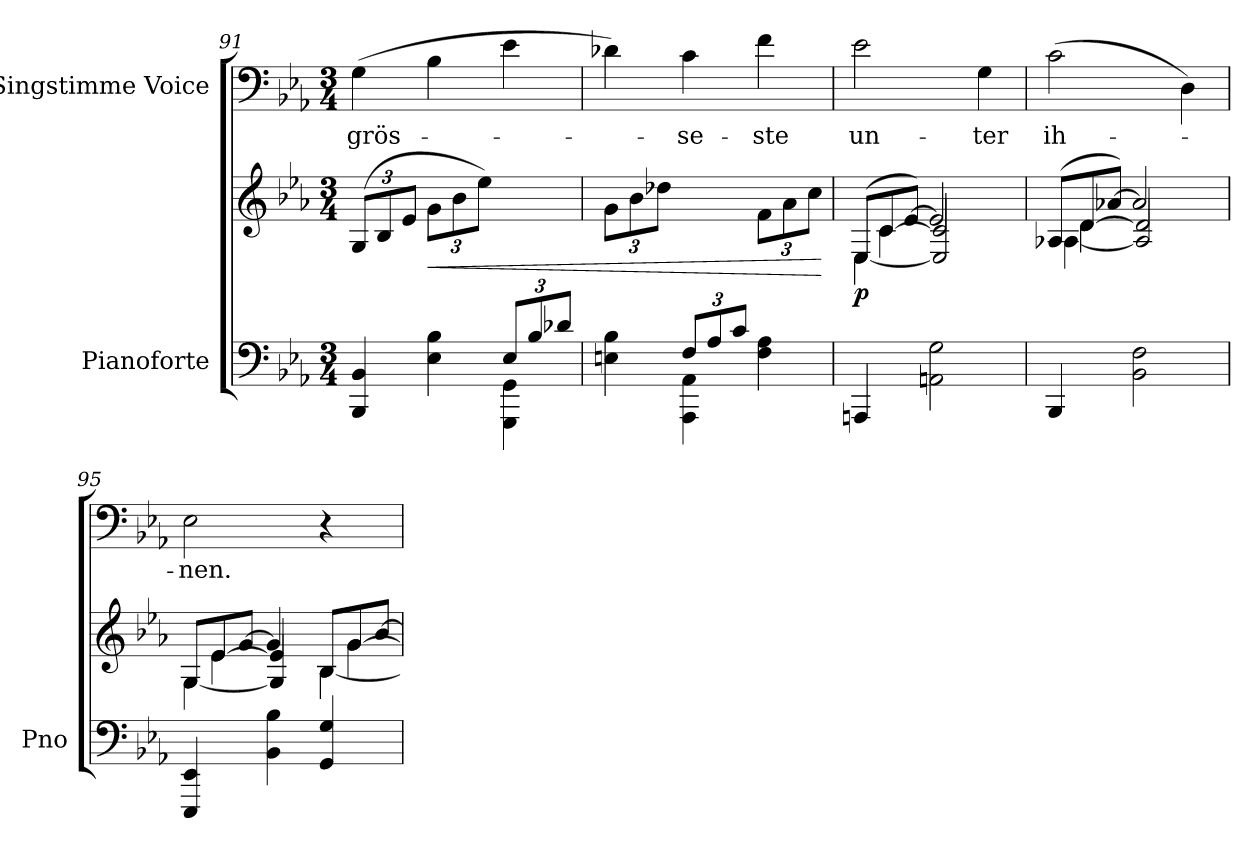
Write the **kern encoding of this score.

**kern	**kern	**dynam	**kern	**text
*part2	*part2	*part2	*part1	*part1
*staff3	*staff2	*staff2/3	*staff1	*staff1
*I"Pianoforte	*	*	*I"Singstimme Voice	*
*I'Pno	*	*	*	*
*clefF4	*clefG2	*	*clefF4	*
*k[b-e-a-]	*k[b-e-a-]	*	*k[b-e-a-]	*
*M3/4	*M3/4	*	*M3/4	*
=91	=91	=91	=91	=91
*^	*	*	*	*
*	*	*Xbrackettup	*	*	*
2ryy	4BBB-/ 4BB-/	(12G/L	.	(4G\	grös-
.	.	12B-/	.	.	.
.	.	12e-/J	.	.	.
!	!	!	!LO:HP:b	!	!
.	4E-\ 4B-\	12g\L	<	4B-\	.
.	.	12b-\	.	.	.
.	.	12ee-\J)	.	.	.
*Xbrackettup	*	*	*	*	*
(>12E-/L	4GGG\ 4GG\	4ryy	.	4e-\	.
12B-/	.	.	.	.	.
12d-X/J	.	.	.	.	.
=92	=92	=92	=92	=92	=92
4ryy	4En\ 4B-\	12g\L	.	4d-X\)	.
.	.	12b-\	.	.	.
.	.	12dd-X\J)	.	.	.
(12F/L	4AAA-\ 4AA-\	4ryy	.	4c\	-se-
12A-/	.	.	.	.	.
12c/J	.	.	.	.	.
4ryy	4F\ 4A-\	12f\L	.	4f\	-ste
.	.	12a-\	.	.	.
.	.	12cc\J)	.	.	.
*v	*v	*	*	*	*
.	.	[	.	.
=93	=93	=93	=93	=93
*	*Xtuplet	*	*	*
*	*^	*	*	*
*	*	*^	*	*	*
!	!	!	!	!LO:DY:b	!	!
4AAAn/	(12E-/L	[4E-\	12ryy	p	2e-\	un-
.	12c/	.	[6c\	.	.	.
.	[<12e-/J)	.	.	.	.	.
2AAn\ 2G\	2e-/]	2E-/]	2c/]	.	.	.
.	.	.	.	.	4G\	-ter
=94	=94	=94	=94	=94	=94	=94
4BBB-/	(12A-X/L	[4A-\	12ryy	.	(2c\	ih-
.	12d/	.	[6d\	.	.	.
.	[<12a-X/J)	.	.	.	.	.
2BB-\ 2F\	2a-/]	2A-/]	2d/]	.	.	.
.	.	.	.	.	4D\)	.
=95	=95	=95	=95	=95	=95	=95
4EEE-/ 4EE-/	12G/L	[4G\	12ryy	.	2E-\	-nen.
.	12e-/	.	[6e-\	.	.	.
.	[<12g/J	.	.	.	.	.
4BB-\ 4B-\	4g/]	4G/]	4e-/]	.	.	.
4GG/ 4G/	12B-/L	[4B-\	12ryy	.	4r	.
.	12g/	.	[6g\	.	.	.
.	[<12b-/J	.	.	.	.	.
*	*v	*v	*v	*	*	*
=	=	=	=	=
*-	*-	*-	*-	*-
